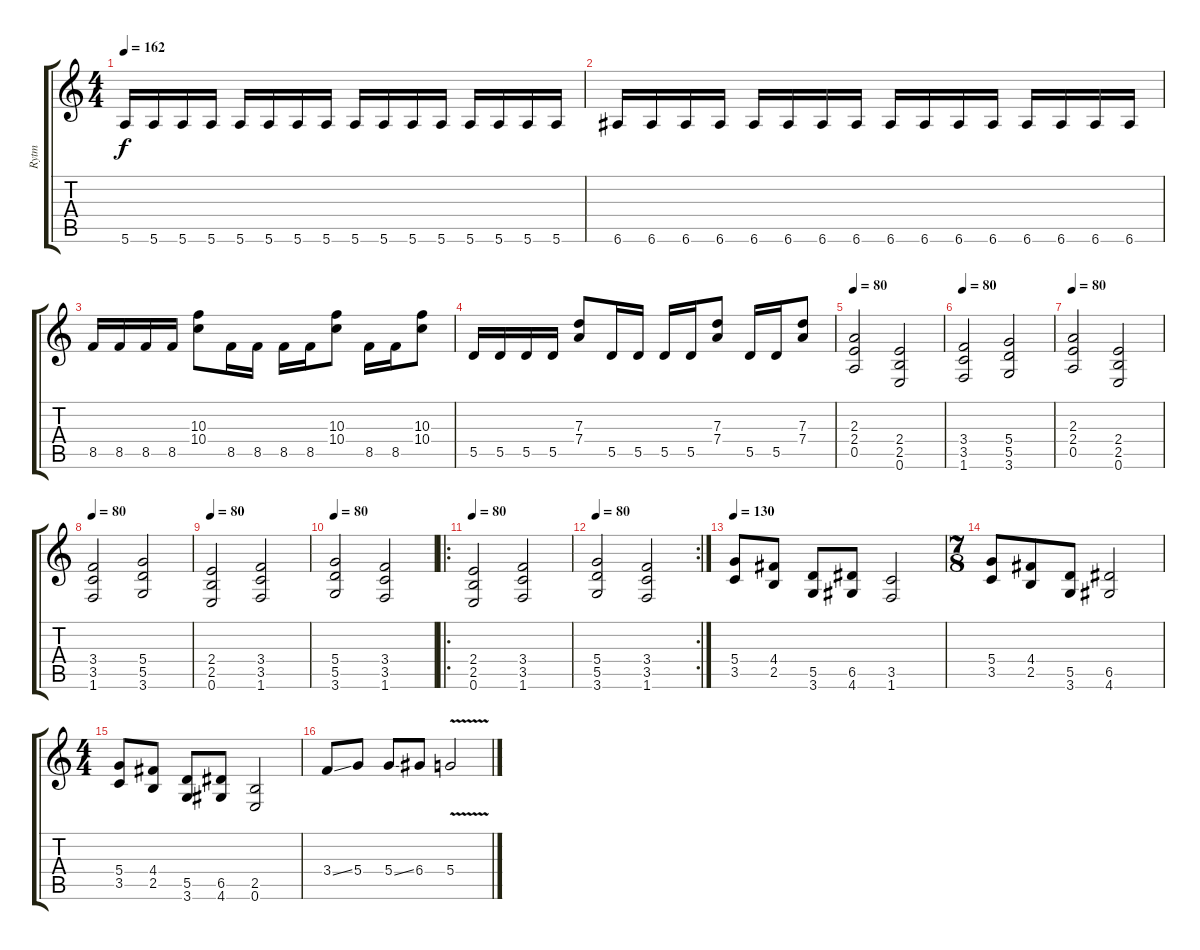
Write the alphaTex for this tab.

\track ("Rytm" "Rytm") {instrument distortionguitar}
\staff {score tabs}
\tuning (E4 B3 G3 D3 A2 E2) {hide}
\ts (4 4)
\tempo 162
\clef g2
\ks c
5.6.16{dy f} 5.6.16 5.6.16 5.6.16 5.6.16 5.6.16 5.6.16 5.6.16 5.6.16 5.6.16 5.6.16 5.6.16 5.6.16 5.6.16 5.6.16 5.6.16 |
6.6.16 6.6.16 6.6.16 6.6.16 6.6.16 6.6.16 6.6.16 6.6.16 6.6.16 6.6.16 6.6.16 6.6.16 6.6.16 6.6.16 6.6.16 6.6.16 |
8.5.16 8.5.16 8.5.16 8.5.16 (10.3 10.4).8 8.5.16 8.5.16 8.5.16 8.5.16 (10.3 10.4).8 8.5.16 8.5.16 (10.3 10.4).8 |
5.5.16 5.5.16 5.5.16 5.5.16 (7.3 7.4).8 5.5.16 5.5.16 5.5.16 5.5.16 (7.3 7.4).8 5.5.16 5.5.16 (7.3 7.4).8 |
\tempo 80
(2.3 2.4 0.5).2 (2.4 2.5 0.6).2 |
\tempo 80
(3.4 3.5 1.6).2 (5.4 5.5 3.6).2 |
\tempo 80
(2.3 2.4 0.5).2 (2.4 2.5 0.6).2 |
\tempo 80
(3.4 3.5 1.6).2 (5.4 5.5 3.6).2 |
\tempo 80
(2.4 2.5 0.6).2 (3.4 3.5 1.6).2 |
\tempo 80
(5.4 5.5 3.6).2 (3.4 3.5 1.6).2 |
\ro
\tempo 80
(2.4 2.5 0.6).2 (3.4 3.5 1.6).2 |
\rc 2
\tempo 80
(5.4 5.5 3.6).2 (3.4 3.5 1.6).2 |
\tempo 130
(5.4 3.5).8 (4.4 2.5).8 (5.5 3.6).8 (6.5 4.6).8 (3.5 1.6).2 |
\ts (7 8)
(5.4 3.5).8 (4.4 2.5).8 (5.5 3.6).8 (6.5 4.6).2 |
\ts (4 4)
(5.4 3.5).8 (4.4 2.5).8 (5.5 3.6).8 (6.5 4.6).8 (2.5 0.6).2 |
3.4{ss}.8 5.4.8 5.4{ss}.8 6.4.8 5.4{v}.2
